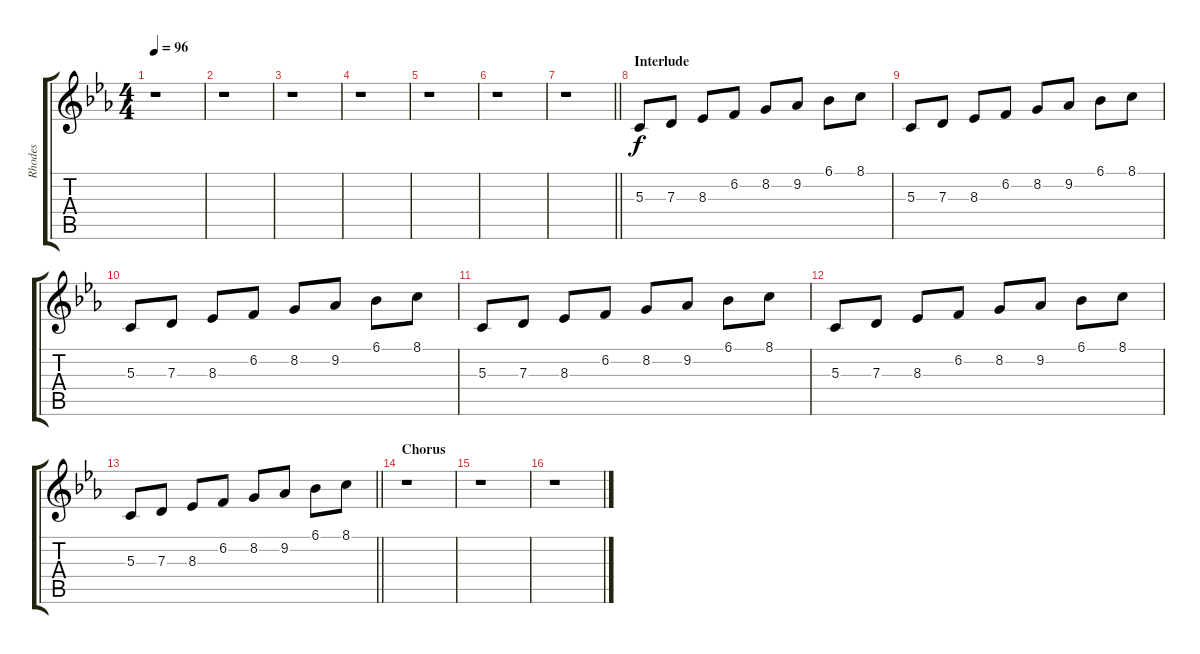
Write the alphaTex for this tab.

\track ("Rhodes" "Rhodes") {instrument electricpiano1}
\staff {score tabs}
\tuning (E4 B3 G3 D3 A2 E2) {hide}
\ts (4 4)
\tempo 96
\clef g2
\ks eb
r.1{dy fff} |
r.1 |
r.1 |
r.1 |
r.1 |
r.1 |
\barLineRight lightlight
r.1 |
\section ("" "Interlude")
5.3.8{dy f} 7.3.8 8.3.8 6.2.8 8.2.8 9.2.8 6.1.8 8.1.8 |
5.3.8 7.3.8 8.3.8 6.2.8 8.2.8 9.2.8 6.1.8 8.1.8 |
5.3.8 7.3.8 8.3.8 6.2.8 8.2.8 9.2.8 6.1.8 8.1.8 |
5.3.8 7.3.8 8.3.8 6.2.8 8.2.8 9.2.8 6.1.8 8.1.8 |
5.3.8 7.3.8 8.3.8 6.2.8 8.2.8 9.2.8 6.1.8 8.1.8 |
\barLineRight lightlight
5.3.8 7.3.8 8.3.8 6.2.8 8.2.8 9.2.8 6.1.8 8.1.8 |
\section ("" "Chorus")
r.1 |
r.1 |
r.1
